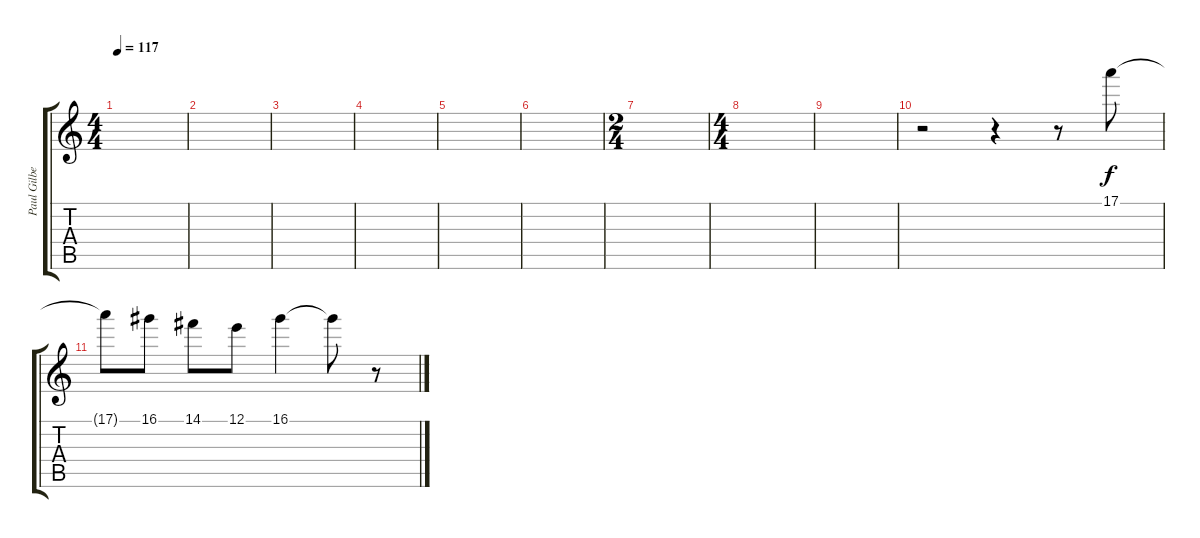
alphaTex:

\track ("Paul Gilbert - Solo Guitar" "Paul Gilbe") {instrument overdrivenguitar}
\staff {score tabs}
\tuning (E4 B3 G3 D3 A2 E2) {hide}
\ts (4 4)
\tempo 117
\clef g2
\ks c
|
|
|
|
|
|
\ts (2 4)
|
\ts (4 4)
|
|
r.2 r.4 r.8 17.1.8 |
17.1{t}.8 16.1.8 14.1.8 12.1.8 16.1.4 16.1{t}.8 r.8
